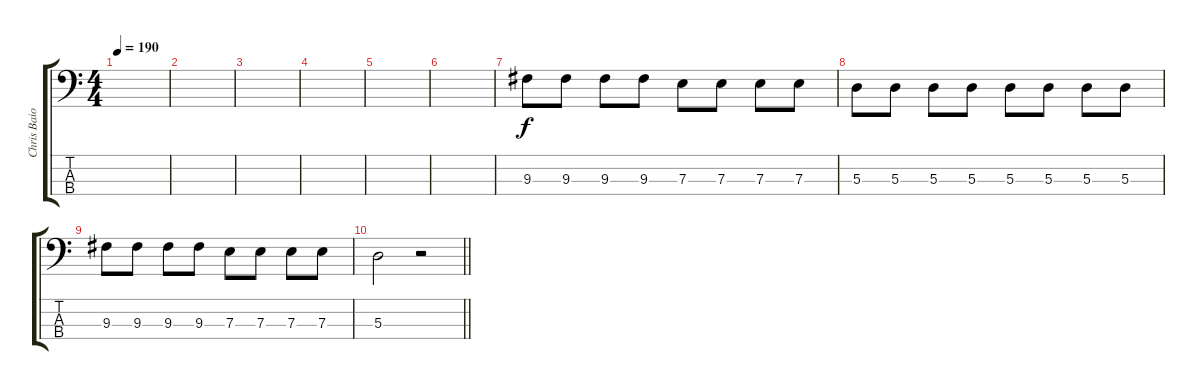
\track ("Chris Baio - Bass Guitar" "Chris Baio") {instrument electricbassfinger}
\staff {score tabs}
\tuning (G2 D2 A1 E1) {hide}
\ts (4 4)
\tempo 190
\clef f4
\ks c
|
|
|
|
|
|
9.3.8 9.3.8 9.3.8 9.3.8 7.3.8 7.3.8 7.3.8 7.3.8 |
5.3.8 5.3.8 5.3.8 5.3.8 5.3.8 5.3.8 5.3.8 5.3.8 |
9.3.8 9.3.8 9.3.8 9.3.8 7.3.8 7.3.8 7.3.8 7.3.8 |
\barLineRight lightlight
5.3.2 r.2
